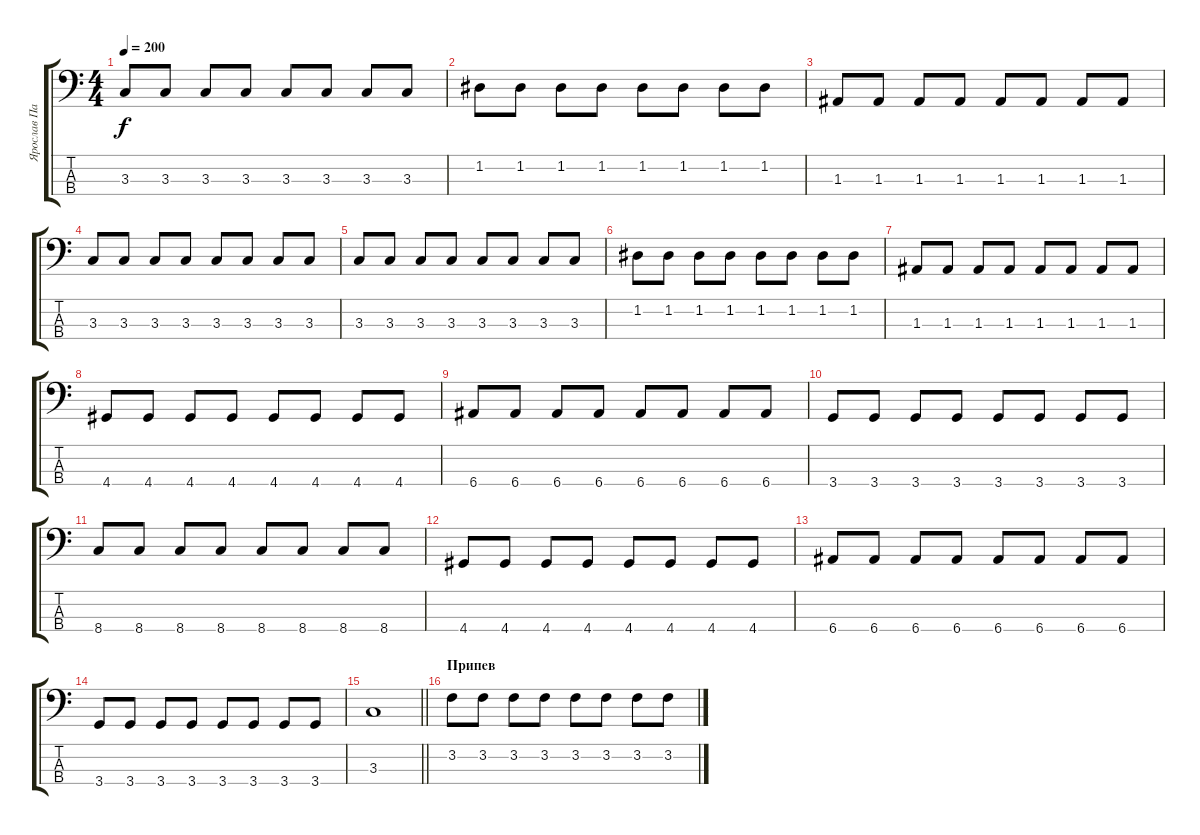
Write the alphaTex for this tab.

\track ("Ярослав Пастухов" "Ярослав Па") {instrument electricbassfinger}
\staff {score tabs}
\tuning (G2 D2 A1 E1) {hide}
\ts (4 4)
\tempo 200
\clef f4
\ks c
3.3.8{dy f} 3.3.8 3.3.8 3.3.8 3.3.8 3.3.8 3.3.8 3.3.8 |
1.2.8 1.2.8 1.2.8 1.2.8 1.2.8 1.2.8 1.2.8 1.2.8 |
1.3.8 1.3.8 1.3.8 1.3.8 1.3.8 1.3.8 1.3.8 1.3.8 |
3.3.8 3.3.8 3.3.8 3.3.8 3.3.8 3.3.8 3.3.8 3.3.8 |
3.3.8 3.3.8 3.3.8 3.3.8 3.3.8 3.3.8 3.3.8 3.3.8 |
1.2.8 1.2.8 1.2.8 1.2.8 1.2.8 1.2.8 1.2.8 1.2.8 |
1.3.8 1.3.8 1.3.8 1.3.8 1.3.8 1.3.8 1.3.8 1.3.8 |
4.4.8 4.4.8 4.4.8 4.4.8 4.4.8 4.4.8 4.4.8 4.4.8 |
6.4.8 6.4.8 6.4.8 6.4.8 6.4.8 6.4.8 6.4.8 6.4.8 |
3.4.8 3.4.8 3.4.8 3.4.8 3.4.8 3.4.8 3.4.8 3.4.8 |
8.4.8 8.4.8 8.4.8 8.4.8 8.4.8 8.4.8 8.4.8 8.4.8 |
4.4.8 4.4.8 4.4.8 4.4.8 4.4.8 4.4.8 4.4.8 4.4.8 |
6.4.8 6.4.8 6.4.8 6.4.8 6.4.8 6.4.8 6.4.8 6.4.8 |
3.4.8 3.4.8 3.4.8 3.4.8 3.4.8 3.4.8 3.4.8 3.4.8 |
\barLineRight lightlight
3.3.1 |
\section ("" "Припев")
3.2.8 3.2.8 3.2.8 3.2.8 3.2.8 3.2.8 3.2.8 3.2.8
